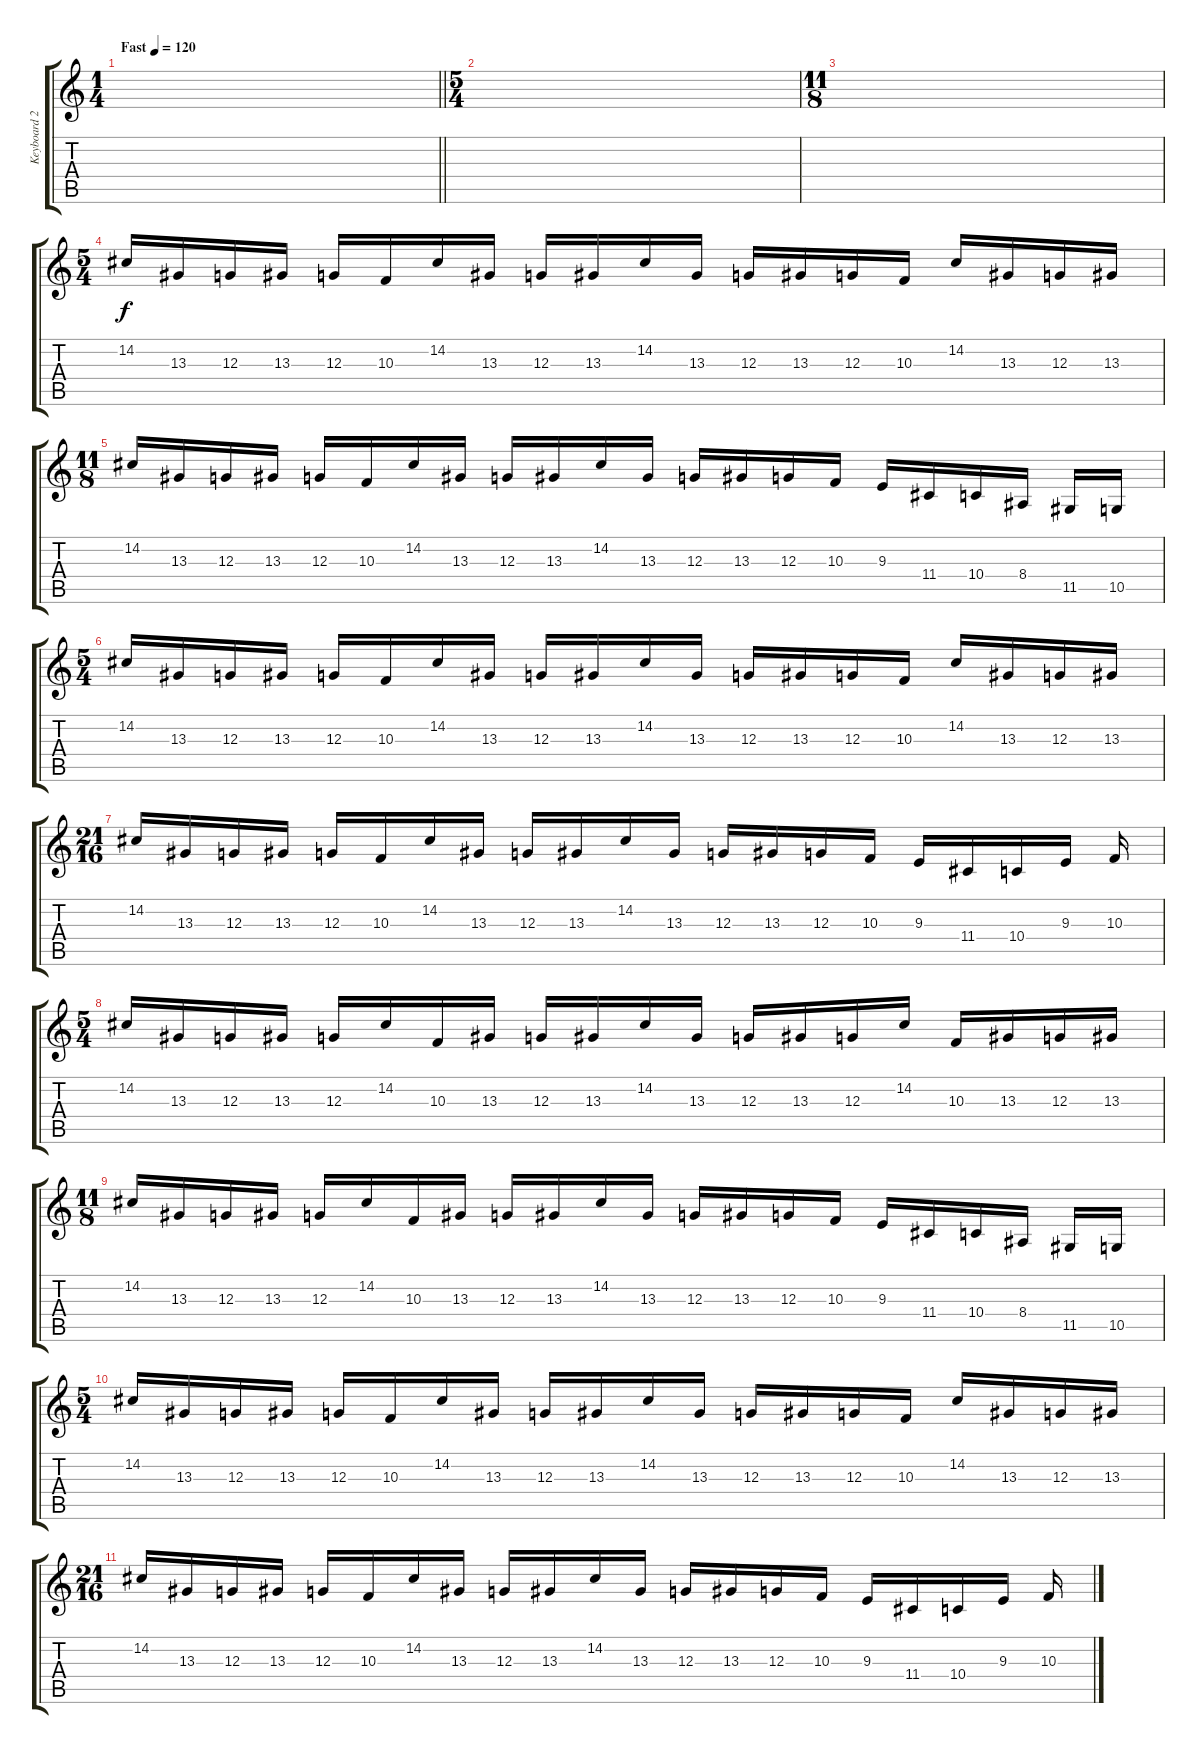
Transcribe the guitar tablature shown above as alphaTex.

\track ("Keyboard 2" "Keyboard 2") {instrument stringensemble1}
\staff {score tabs}
\tuning (E4 B3 G3 D3 A2 D2) {hide}
\ts (1 4)
\tempo (120 "Fast")
\clef g2
\barLineRight lightlight
\ks c
|
\ts (5 4)
|
\ts (11 8)
|
\ts (5 4)
14.2.16 13.3.16 12.3.16 13.3.16 12.3.16 10.3.16 14.2.16 13.3.16 12.3.16 13.3.16 14.2.16 13.3.16 12.3.16 13.3.16 12.3.16 10.3.16 14.2.16 13.3.16 12.3.16 13.3.16 |
\ts (11 8)
14.2.16 13.3.16 12.3.16 13.3.16 12.3.16 10.3.16 14.2.16 13.3.16 12.3.16 13.3.16 14.2.16 13.3.16 12.3.16 13.3.16 12.3.16 10.3.16 9.3.16 11.4.16 10.4.16 8.4.16 11.5.16 10.5.16 |
\ts (5 4)
14.2.16 13.3.16 12.3.16 13.3.16 12.3.16 10.3.16 14.2.16 13.3.16 12.3.16 13.3.16 14.2.16 13.3.16 12.3.16 13.3.16 12.3.16 10.3.16 14.2.16 13.3.16 12.3.16 13.3.16 |
\ts (21 16)
14.2.16 13.3.16 12.3.16 13.3.16 12.3.16 10.3.16 14.2.16 13.3.16 12.3.16 13.3.16 14.2.16 13.3.16 12.3.16 13.3.16 12.3.16 10.3.16 9.3.16 11.4.16 10.4.16 9.3.16 10.3.16 |
\ts (5 4)
14.2.16 13.3.16 12.3.16 13.3.16 12.3.16 14.2.16 10.3.16 13.3.16 12.3.16 13.3.16 14.2.16 13.3.16 12.3.16 13.3.16 12.3.16 14.2.16 10.3.16 13.3.16 12.3.16 13.3.16 |
\ts (11 8)
14.2.16 13.3.16 12.3.16 13.3.16 12.3.16 14.2.16 10.3.16 13.3.16 12.3.16 13.3.16 14.2.16 13.3.16 12.3.16 13.3.16 12.3.16 10.3.16 9.3.16 11.4.16 10.4.16 8.4.16 11.5.16 10.5.16 |
\ts (5 4)
14.2.16 13.3.16 12.3.16 13.3.16 12.3.16 10.3.16 14.2.16 13.3.16 12.3.16 13.3.16 14.2.16 13.3.16 12.3.16 13.3.16 12.3.16 10.3.16 14.2.16 13.3.16 12.3.16 13.3.16 |
\ts (21 16)
14.2.16 13.3.16 12.3.16 13.3.16 12.3.16 10.3.16 14.2.16 13.3.16 12.3.16 13.3.16 14.2.16 13.3.16 12.3.16 13.3.16 12.3.16 10.3.16 9.3.16 11.4.16 10.4.16 9.3.16 10.3.16
